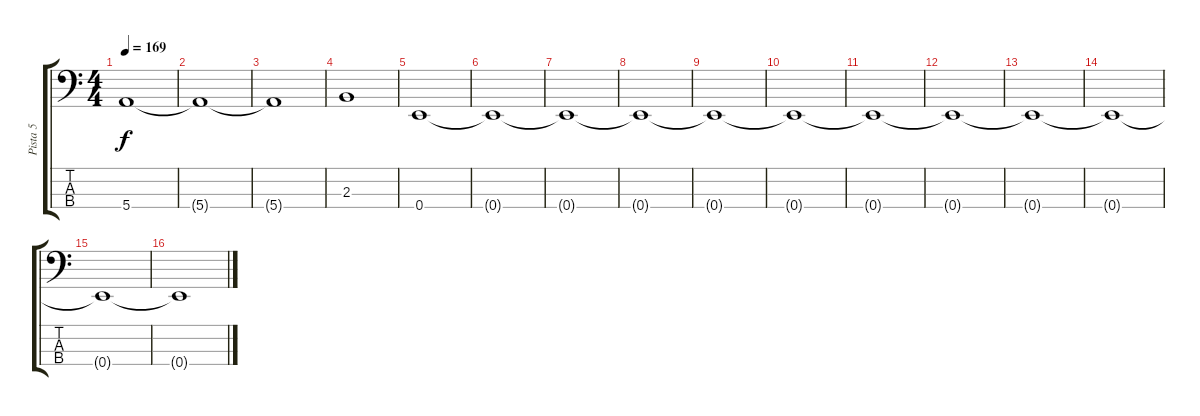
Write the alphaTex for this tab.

\track ("Pista 5" "Pista 5") {instrument electricbassfinger}
\staff {score tabs}
\tuning (G2 D2 A1 E1) {hide}
\ts (4 4)
\tempo 169
\clef f4
\ks c
5.4.1{dy f} |
5.4{t}.1 |
5.4{t}.1 |
2.3.1 |
0.4.1 |
0.4{t}.1 |
0.4{t}.1 |
0.4{t}.1 |
0.4{t}.1 |
0.4{t}.1 |
0.4{t}.1 |
0.4{t}.1 |
0.4{t}.1 |
0.4{t}.1 |
0.4{t}.1 |
0.4{t}.1
